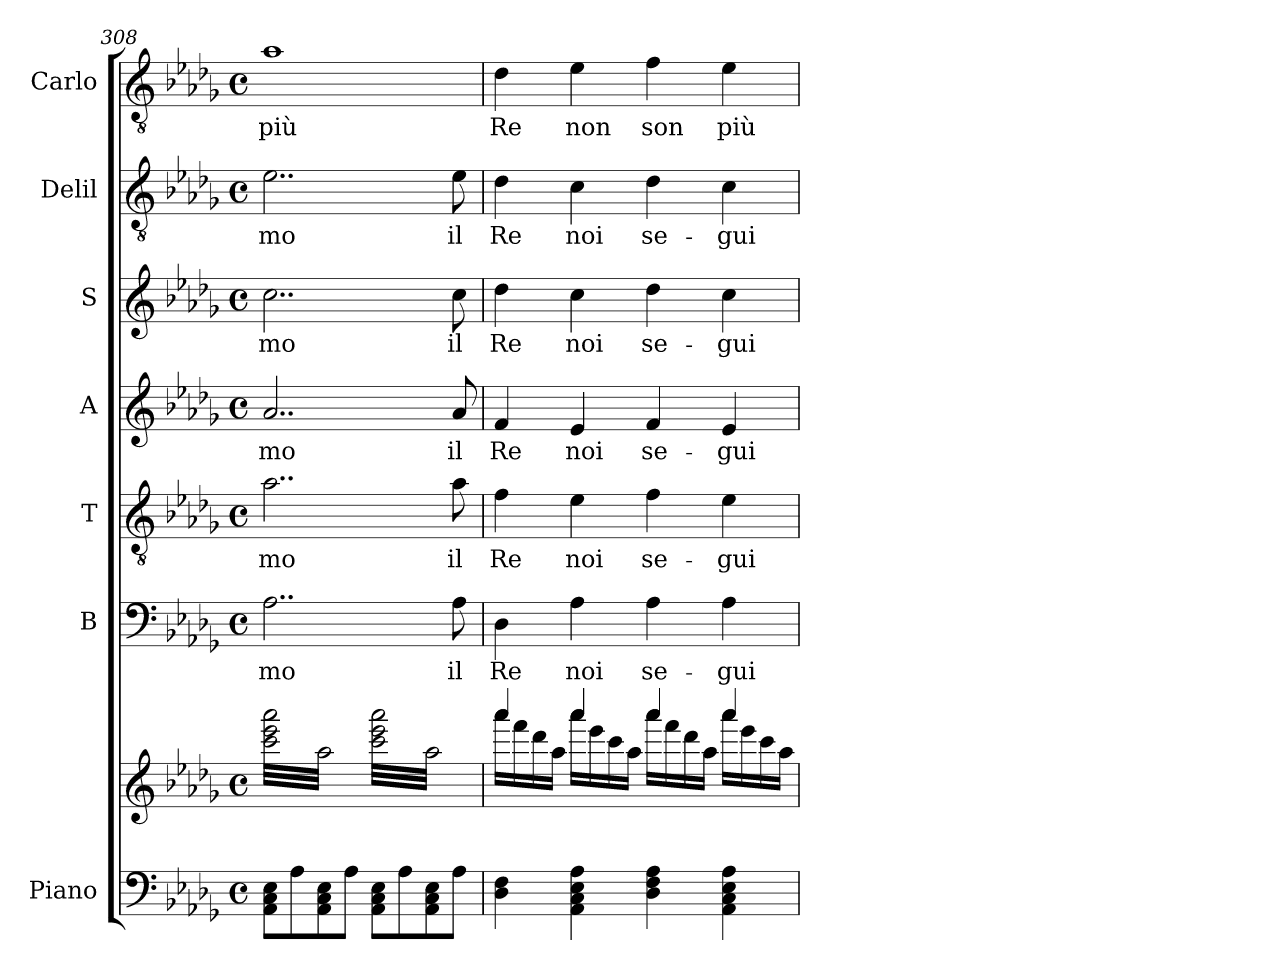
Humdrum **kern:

**kern	**kern	**kern	**text	**kern	**text	**kern	**text	**kern	**text	**kern	**text	**kern	**text
*part7	*part7	*part6	*part6	*part5	*part5	*part4	*part4	*part3	*part3	*part2	*part2	*part1	*part1
*staff8	*staff7	*staff6	*staff6	*staff5	*staff5	*staff4	*staff4	*staff3	*staff3	*staff2	*staff2	*staff1	*staff1
*I"Piano	*	*I"B	*	*I"T	*	*I"A	*	*I"S	*	*I"Delil	*	*I"Carlo	*
*I'Pno	*	*I'B	*	*I'T	*	*I'A	*	*I'S	*	*	*	*	*
*clefF4	*clefG2	*clefF4	*	*clefGv2	*	*clefG2	*	*clefG2	*	*clefGv2	*	*clefGv2	*
*k[b-e-a-d-g-]	*k[b-e-a-d-g-]	*k[b-e-a-d-g-]	*	*k[b-e-a-d-g-]	*	*k[b-e-a-d-g-]	*	*k[b-e-a-d-g-]	*	*k[b-e-a-d-g-]	*	*k[b-e-a-d-g-]	*
*M4/4	*M4/4	*M4/4	*	*M4/4	*	*M4/4	*	*M4/4	*	*M4/4	*	*M4/4	*
*met(c)	*met(c)	*met(c)	*	*met(c)	*	*met(c)	*	*met(c)	*	*met(c)	*	*met(c)	*
=308	=308	=308	=308	=308	=308	=308	=308	=308	=308	=308	=308	=308	=308
*	*tremolo	*	*	*	*	*	*	*	*	*	*	*	*
8AA-\ 8C\ 8E-\L	32ccc\ 32eee-\ 32aaa-\LLL	2..A-\	-mo	2..a-\	-mo	2..a-/	-mo	2..cc\	-mo	2..e-\	-mo	1a-	più
.	32aa-\	.	.	.	.	.	.	.	.	.	.	.	.
.	32ccc\ 32eee-\ 32aaa-\	.	.	.	.	.	.	.	.	.	.	.	.
.	32aa-\	.	.	.	.	.	.	.	.	.	.	.	.
8A-\	32ccc\ 32eee-\ 32aaa-\	.	.	.	.	.	.	.	.	.	.	.	.
.	32aa-\	.	.	.	.	.	.	.	.	.	.	.	.
.	32ccc\ 32eee-\ 32aaa-\	.	.	.	.	.	.	.	.	.	.	.	.
.	32aa-\	.	.	.	.	.	.	.	.	.	.	.	.
8AA-\ 8C\ 8E-\	32ccc\ 32eee-\ 32aaa-\	.	.	.	.	.	.	.	.	.	.	.	.
.	32aa-\	.	.	.	.	.	.	.	.	.	.	.	.
.	32ccc\ 32eee-\ 32aaa-\	.	.	.	.	.	.	.	.	.	.	.	.
.	32aa-\	.	.	.	.	.	.	.	.	.	.	.	.
8A-\J	32ccc\ 32eee-\ 32aaa-\	.	.	.	.	.	.	.	.	.	.	.	.
.	32aa-\	.	.	.	.	.	.	.	.	.	.	.	.
.	32ccc\ 32eee-\ 32aaa-\	.	.	.	.	.	.	.	.	.	.	.	.
.	32aa-\JJJ	.	.	.	.	.	.	.	.	.	.	.	.
8AA-\ 8C\ 8E-\L	32ccc\ 32eee-\ 32aaa-\LLL	.	.	.	.	.	.	.	.	.	.	.	.
.	32aa-\	.	.	.	.	.	.	.	.	.	.	.	.
.	32ccc\ 32eee-\ 32aaa-\	.	.	.	.	.	.	.	.	.	.	.	.
.	32aa-\	.	.	.	.	.	.	.	.	.	.	.	.
8A-\	32ccc\ 32eee-\ 32aaa-\	.	.	.	.	.	.	.	.	.	.	.	.
.	32aa-\	.	.	.	.	.	.	.	.	.	.	.	.
.	32ccc\ 32eee-\ 32aaa-\	.	.	.	.	.	.	.	.	.	.	.	.
.	32aa-\	.	.	.	.	.	.	.	.	.	.	.	.
8AA-\ 8C\ 8E-\	32ccc\ 32eee-\ 32aaa-\	.	.	.	.	.	.	.	.	.	.	.	.
.	32aa-\	.	.	.	.	.	.	.	.	.	.	.	.
.	32ccc\ 32eee-\ 32aaa-\	.	.	.	.	.	.	.	.	.	.	.	.
.	32aa-\	.	.	.	.	.	.	.	.	.	.	.	.
8A-\J	32ccc\ 32eee-\ 32aaa-\	8A-\	il	8a-\	il	8a-/	il	8cc\	il	8e-\	il	.	.
.	32aa-\	.	.	.	.	.	.	.	.	.	.	.	.
.	32ccc\ 32eee-\ 32aaa-\	.	.	.	.	.	.	.	.	.	.	.	.
.	32aa-\JJJ	.	.	.	.	.	.	.	.	.	.	.	.
*	*Xtremolo	*	*	*	*	*	*	*	*	*	*	*	*
=309	=309	=309	=309	=309	=309	=309	=309	=309	=309	=309	=309	=309	=309
*	*^	*	*	*	*	*	*	*	*	*	*	*	*
4D-\ 4F\	4aaa-/	16aaa-\LL	4D-\	Re	4f\	Re	4f/	Re	4dd-\	Re	4d-\	Re	4d-\	Re
.	.	.	.	.	.	.	.	.	.	.	.	.	.	.
.	.	16fff\	.	.	.	.	.	.	.	.	.	.	.	.
.	.	.	.	.	.	.	.	.	.	.	.	.	.	.
.	.	16ddd-\	.	.	.	.	.	.	.	.	.	.	.	.
.	.	.	.	.	.	.	.	.	.	.	.	.	.	.
.	.	16aa-\JJ	.	.	.	.	.	.	.	.	.	.	.	.
.	.	.	.	.	.	.	.	.	.	.	.	.	.	.
4AA-\ 4C\ 4E-\ 4A-\	4aaa-/	16aaa-\LL	4A-\	noi	4e-\	noi	4e-/	noi	4cc\	noi	4c\	noi	4e-\	non
.	.	16eee-\	.	.	.	.	.	.	.	.	.	.	.	.
.	.	16ccc\	.	.	.	.	.	.	.	.	.	.	.	.
.	.	16aa-\JJ	.	.	.	.	.	.	.	.	.	.	.	.
4D-\ 4F\ 4A-\	4aaa-/	16aaa-\LL	4A-\	se-	4f\	se-	4f/	se-	4dd-\	se-	4d-\	se-	4f\	son
.	.	16fff\	.	.	.	.	.	.	.	.	.	.	.	.
.	.	16ddd-\	.	.	.	.	.	.	.	.	.	.	.	.
.	.	16aa-\JJ	.	.	.	.	.	.	.	.	.	.	.	.
4AA-\ 4C\ 4E-\ 4A-\	4aaa-/	16aaa-\LL	4A-\	-gui-	4e-\	-gui-	4e-/	-gui-	4cc\	-gui-	4c\	-gui-	4e-\	più
.	.	16eee-\	.	.	.	.	.	.	.	.	.	.	.	.
.	.	16ccc\	.	.	.	.	.	.	.	.	.	.	.	.
.	.	16aa-\JJ	.	.	.	.	.	.	.	.	.	.	.	.
*	*v	*v	*	*	*	*	*	*	*	*	*	*	*	*
=	=	=	=	=	=	=	=	=	=	=	=	=	=
*-	*-	*-	*-	*-	*-	*-	*-	*-	*-	*-	*-	*-	*-
